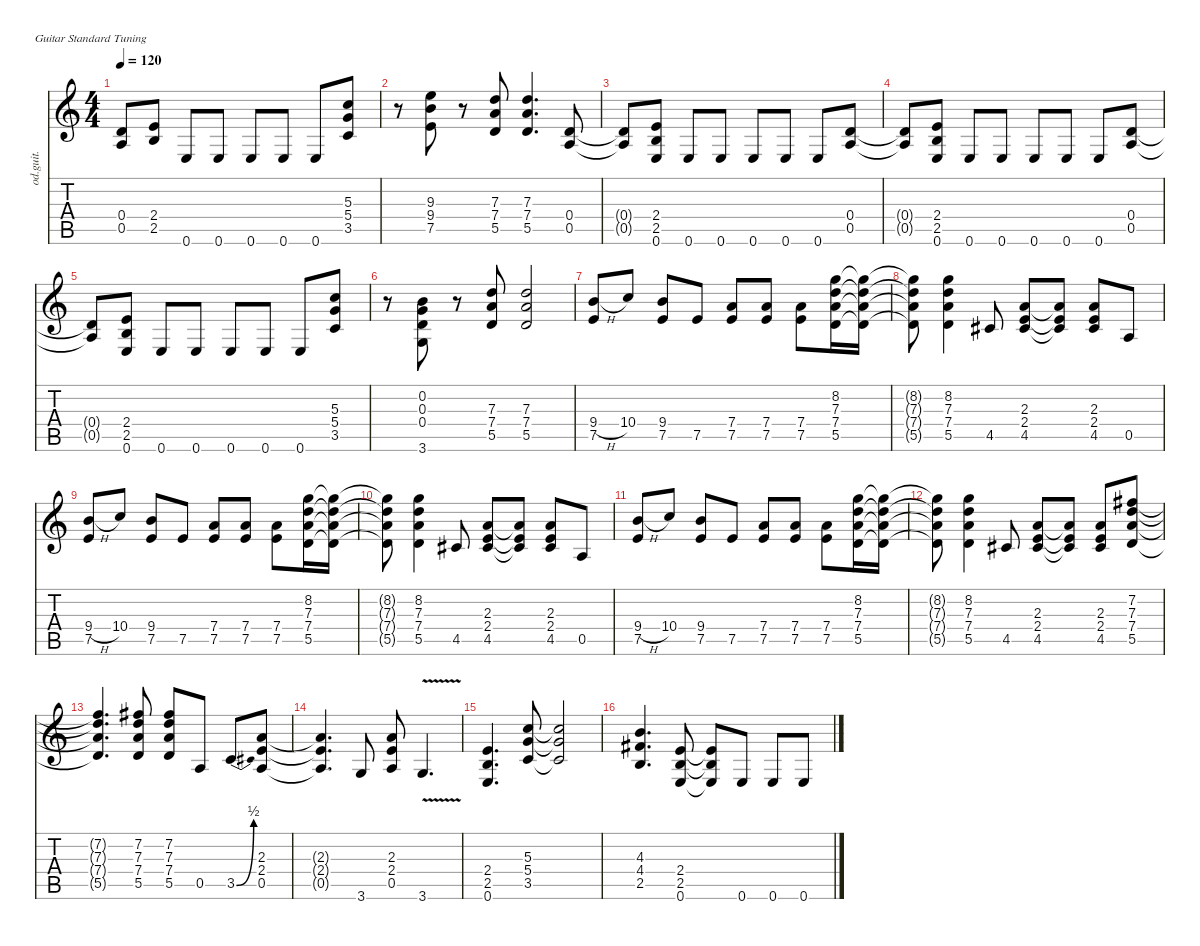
\defaultSystemsLayout 4
\hideDynamics
\bracketExtendMode nobrackets
\otherSystemsTrackNameOrientation horizontal
\track ("Guitar 1" "od.guit.") {instrument overdrivenguitar}
\staff {score tabs}
\tuning (E4 B3 G3 D3 A2 E2)
\ts (4 4)
\tempo 120
\clef g2
\ks c
(0.4{t} 0.5{t}).8{dy f beam Up} (2.4 2.5).8{beam Up} 0.6.8{beam Up} 0.6.8{beam Up} 0.6.8{beam Up} 0.6.8{beam Up} 0.6.8{beam Up} (5.3 5.4 3.5).8{beam Up} |
r.8{beam Down} (9.3 9.4 7.5).8{beam Up} r.8{beam Up} (7.3 7.4 5.5).8{beam Up} (7.3 7.4 5.5).4{d beam Up} (0.4 0.5).8{beam Up} |
(0.4{t} 0.5{t}).8{beam Up} (2.4 2.5 0.6).8{beam Up} 0.6.8{beam Up} 0.6.8{beam Up} 0.6.8{beam Up} 0.6.8{beam Up} 0.6.8{beam Up} (0.4 0.5).8{beam Up} |
(0.4{t} 0.5{t}).8{beam Up} (2.4 2.5 0.6).8{beam Up} 0.6.8{beam Up} 0.6.8{beam Up} 0.6.8{beam Up} 0.6.8{beam Up} 0.6.8{beam Up} (0.4 0.5).8{beam Up} |
(0.4{t} 0.5{t}).8{beam Up} (2.4 2.5 0.6).8{beam Up} 0.6.8{beam Up} 0.6.8{beam Up} 0.6.8{beam Up} 0.6.8{beam Up} 0.6.8{beam Up} (5.3 5.4 3.5).8{beam Up} |
r.8{beam Down} (0.2 0.3 0.4 3.6).8{beam Up} r.8{beam Up} (7.3 7.4 5.5).8{beam Up} (7.3 7.4 5.5).2{beam Up} |
(9.4{h} 7.5).8{beam Up} 10.4.8{beam Up} (9.4 7.5).8{beam Up} 7.5.8{beam Up} (7.4 7.5).8{beam Up} (7.4 7.5).8{beam Up} (7.4 7.5).8{beam Down} (8.2 7.3 7.4 5.5).16{beam Down} (8.2{t} 7.3{t} 7.4{t} 5.5{t}).16{beam Down} |
(8.2{t} 7.3{t} 7.4{t} 5.5{t}).8{beam Down} (8.2 7.3 7.4 5.5).4{beam Down} 4.5{acc #}.8{beam Up} (2.3 2.4 4.5{acc #}).8{beam Up} (2.3{t} 2.4{t} 4.5{t acc #}).8{beam Up} (2.3 2.4 4.5{acc #}).8{beam Up} 0.5.8{beam Up} |
(9.4{h} 7.5).8{beam Up} 10.4.8{beam Up} (9.4 7.5).8{beam Up} 7.5.8{beam Up} (7.4 7.5).8{beam Up} (7.4 7.5).8{beam Up} (7.4 7.5).8{beam Down} (8.2 7.3 7.4 5.5).16{beam Down} (8.2{t} 7.3{t} 7.4{t} 5.5{t}).16{beam Down} |
(8.2{t} 7.3{t} 7.4{t} 5.5{t}).8{beam Down} (8.2 7.3 7.4 5.5).4{beam Down} 4.5{acc #}.8{beam Up} (2.3 2.4 4.5{acc #}).8{beam Up} (2.3{t} 2.4{t} 4.5{t acc #}).8{beam Up} (2.3 2.4 4.5{acc #}).8{beam Up} 0.5.8{beam Up} |
(9.4{h} 7.5).8{beam Up} 10.4.8{beam Up} (9.4 7.5).8{beam Up} 7.5.8{beam Up} (7.4 7.5).8{beam Up} (7.4 7.5).8{beam Up} (7.4 7.5).8{beam Down} (8.2 7.3 7.4 5.5).16{beam Down} (8.2{t} 7.3{t} 7.4{t} 5.5{t}).16{beam Down} |
(8.2{t} 7.3{t} 7.4{t} 5.5{t}).8{beam Down} (8.2 7.3 7.4 5.5).4{beam Down} 4.5{acc #}.8{beam Up} (2.3 2.4 4.5{acc #}).8{beam Up} (2.3{t} 2.4{t} 4.5{t acc #}).8{beam Up} (2.3 2.4 4.5{acc #}).8{beam Up} (7.2{acc #} 7.3 7.4 5.5).8{beam Up} |
(7.2{t acc #} 7.3{t} 7.4{t} 5.5{t}).4{d beam Up} (7.2{acc #} 7.3 7.4 5.5).8{beam Up} (7.2{acc #} 7.3 7.4 5.5).8{beam Up} 0.5.8{beam Up} 3.5{be (bend 0 0 30 2)}.8{beam Up} (2.3 2.4 0.5).8{beam Up} |
(2.3{t} 2.4{t} 0.5{t}).4{d beam Up} 3.6.8{beam Up} (2.3 2.4 0.5).8{beam Up} 3.6{v}.4{d beam Up} |
(2.4 2.5 0.6).4{d beam Up} (5.3 5.4 3.5).8{beam Up} (5.3{t} 5.4{t} 3.5{t}).2{beam Up} |
(4.3 4.4{acc #} 2.5).4{d beam Up} (2.4 2.5 0.6).8{beam Up} (2.4{t} 2.5{t} 0.6{t}).8{beam Up} 0.6.8{beam Up} 0.6.8{beam Up} 0.6.8{beam Up}
